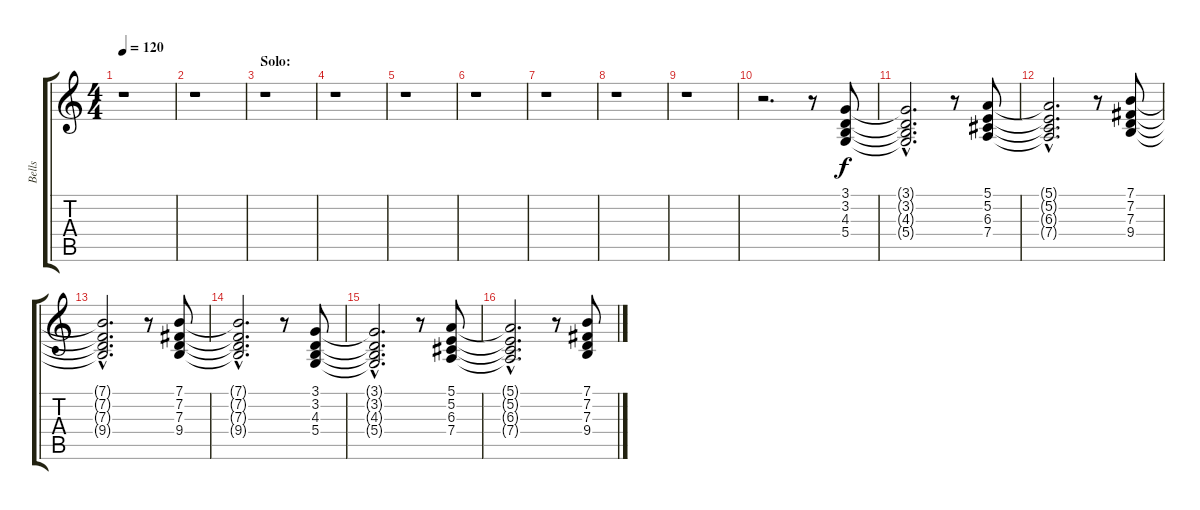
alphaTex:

\track ("Bells" "Bells") {instrument tubularbells}
\staff {score tabs}
\tuning (E4 B3 G3 D3 A2 E2) {hide}
\ts (4 4)
\tempo 120
\clef g2
\ks c
r.1{dy f} |
r.1 |
\section ("" "Solo:")
r.1 |
r.1 |
r.1 |
r.1 |
r.1 |
r.1 |
r.1 |
r.2{d} r.8 (3.1 3.2 4.3 5.4).8 |
(3.1{hac t} 3.2{hac t} 4.3{hac t} 5.4{hac t}).2{d} r.8 (5.1 5.2 6.3 7.4).8 |
(5.1{hac t} 5.2{hac t} 6.3{hac t} 7.4{hac t}).2{d} r.8 (7.1 7.2 7.3 9.4).8 |
(7.1{hac t} 7.2{hac t} 7.3{hac t} 9.4{hac t}).2{d} r.8 (7.1 7.2 7.3 9.4).8 |
(7.1{hac t} 7.2{hac t} 7.3{hac t} 9.4{hac t}).2{d} r.8 (3.1 3.2 4.3 5.4).8 |
(3.1{hac t} 3.2{hac t} 4.3{hac t} 5.4{hac t}).2{d} r.8 (5.1 5.2 6.3 7.4).8 |
(5.1{hac t} 5.2{hac t} 6.3{hac t} 7.4{hac t}).2{d} r.8 (7.1 7.2 7.3 9.4).8
